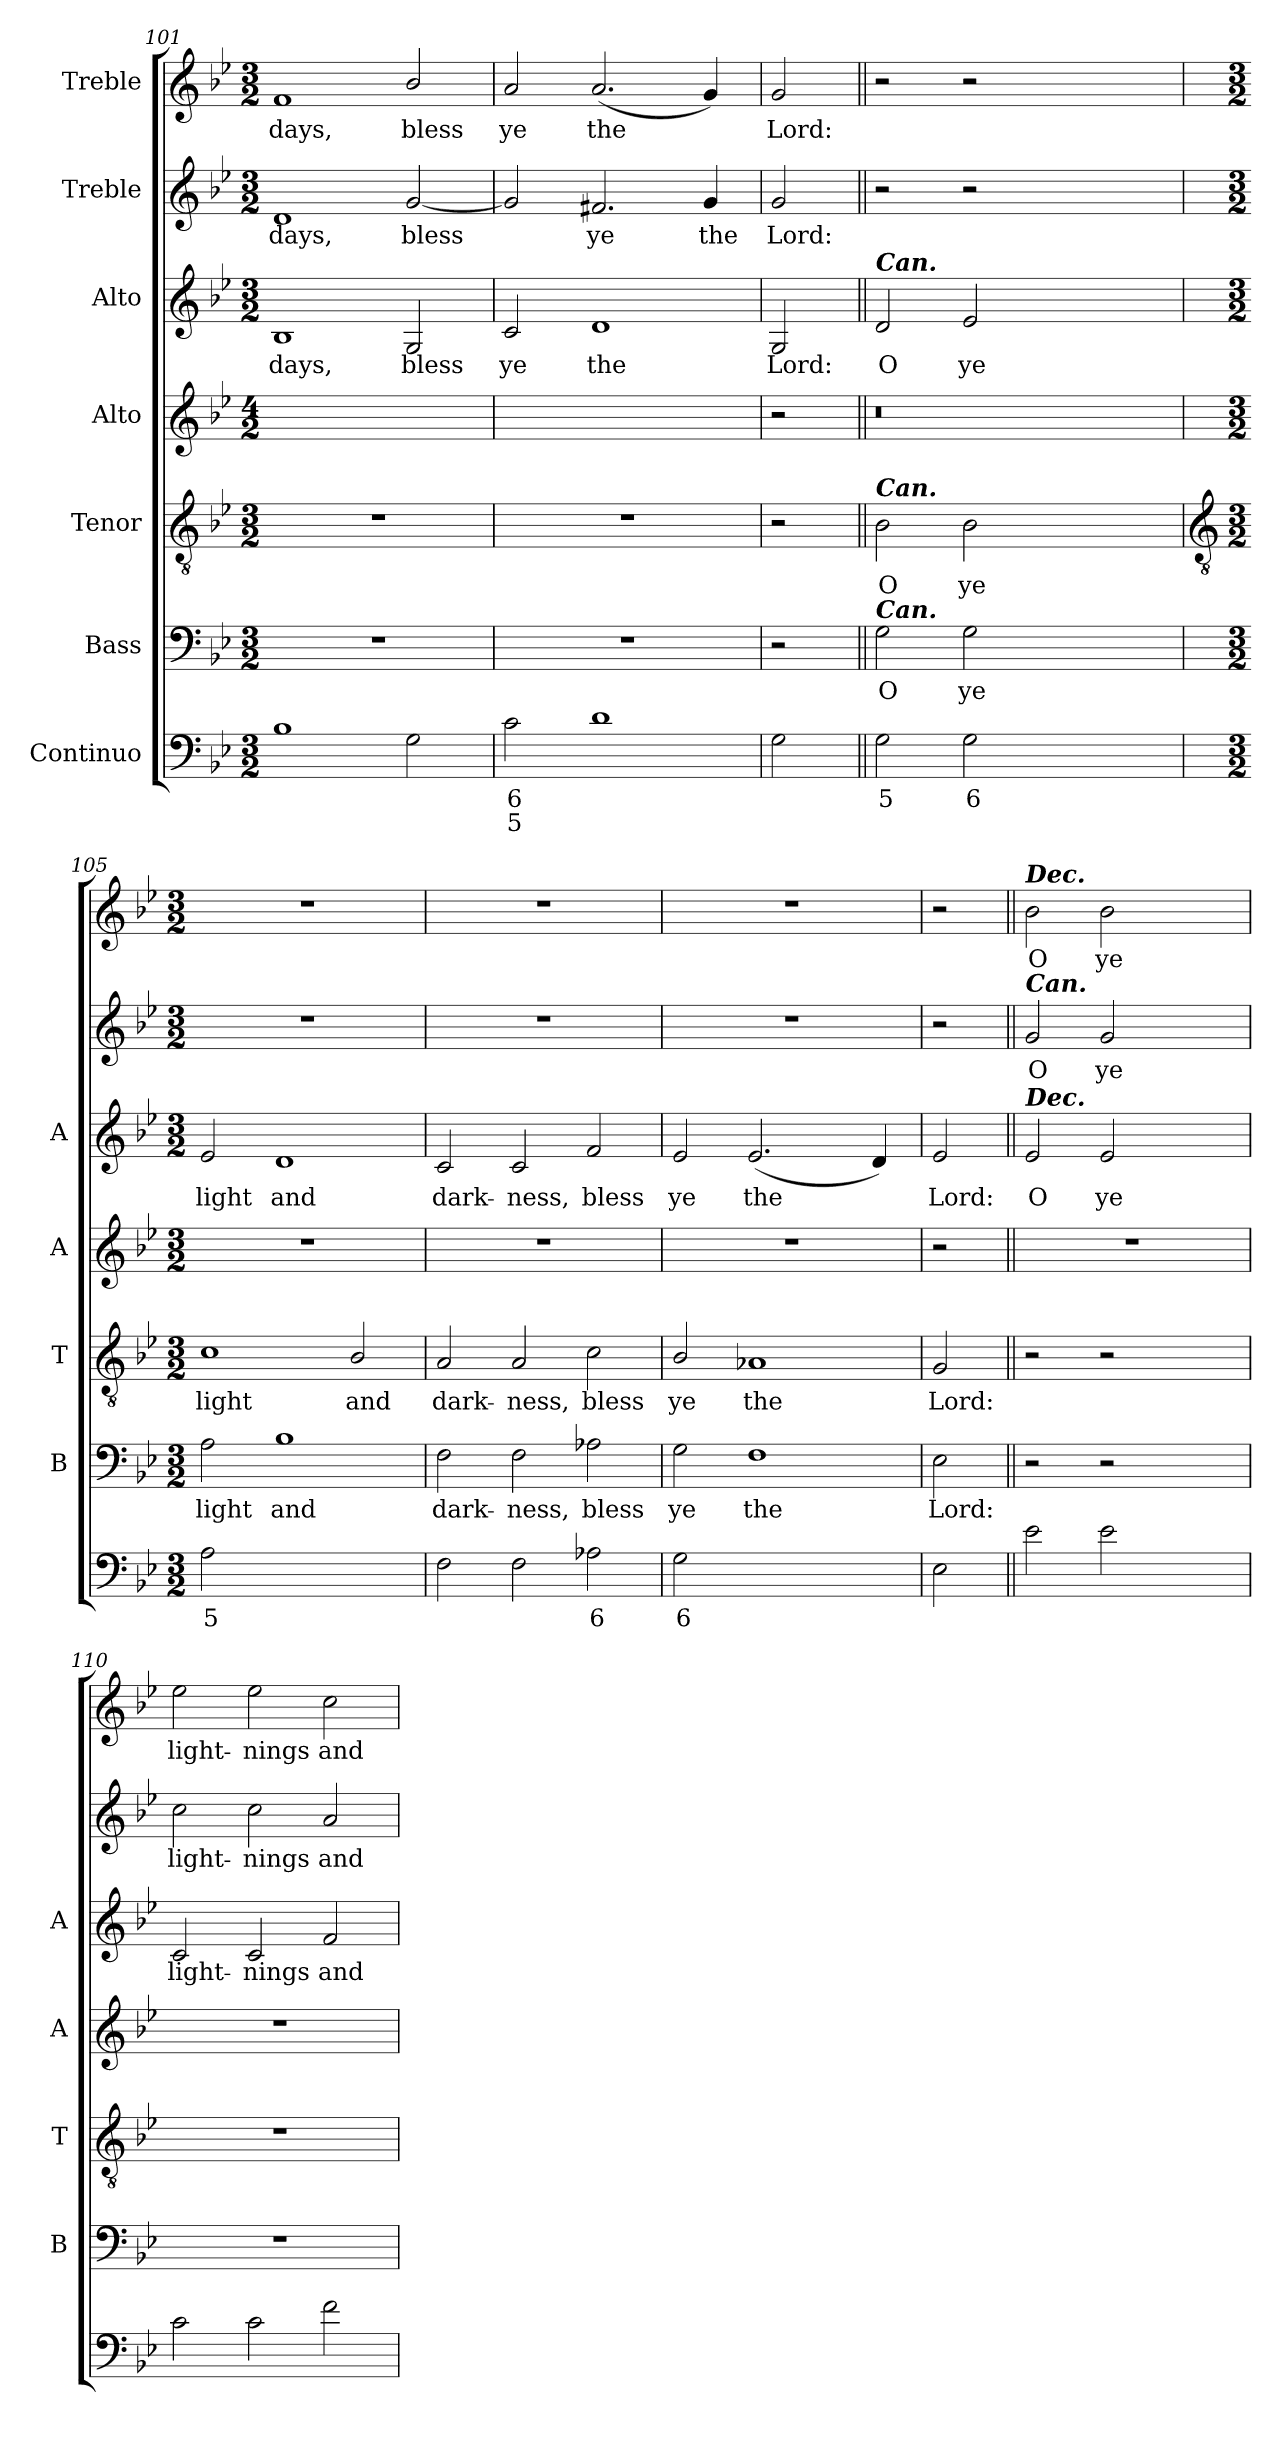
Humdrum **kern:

**kern	**text	**text	**kern	**text	**kern	**text	**kern	**kern	**text	**kern	**text	**kern	**text
*part7	*part7	*part7	*part6	*part6	*part5	*part5	*part4	*part3	*part3	*part2	*part2	*part1	*part1
*staff7	*staff7	*staff7	*staff6	*staff6	*staff5	*staff5	*staff4	*staff3	*staff3	*staff2	*staff2	*staff1	*staff1
*I"Continuo	*	*	*I"Bass	*	*I"Tenor	*	*I"Alto	*I"Alto	*	*I"Treble	*	*I"Treble	*
*	*	*	*I'B	*	*I'T	*	*I'A	*I'A	*	*	*	*	*
*clefF4	*	*	*clefF4	*	*clefGv2	*	*clefG2	*clefG2	*	*clefG2	*	*clefG2	*
*k[b-e-]	*	*	*k[b-e-]	*	*k[b-e-]	*	*k[b-e-]	*k[b-e-]	*	*k[b-e-]	*	*k[b-e-]	*
*B-:	*	*	*B-:	*	*B-:	*	*B-:	*B-:	*	*B-:	*	*B-:	*
*M3/2	*	*	*M3/2	*	*M3/2	*	*M4/2	*M3/2	*	*M3/2	*	*M3/2	*
=101	=101	=101	=101	=101	=101	=101	=101	=101	=101	=101	=101	=101	=101
!	!	!	!LO:N:vis=1	!	!LO:N:vis=1	!	!	!	!LO:LY:b	!	!LO:LY:b	!	!LO:LY:b
1B-	.	.	1.r	.	1.r	.	1.r	1B-	days,	1d	days,	1f	days,
!	!	!	!	!	!	!	!	!	!LO:LY:b	!	!LO:LY:b	!	!LO:LY:b
2G	.	.	.	.	.	.	.	2G	bless	[2g	bless	2b-/	bless
=102	=102	=102	=102	=102	=102	=102	=102	=102	=102	=102	=102	=102	=102
!	!LO:LY:b	!LO:LY:b	!LO:N:vis=1	!	!LO:N:vis=1	!	!	!	!LO:LY:b	!	!	!	!LO:LY:b
2c	6	5	1.r	.	1.r	.	1.r	2c	ye	2g]	.	2a	ye
!	!	!	!	!	!	!	!	!	!LO:LY:b	!	!LO:LY:b	!	!LO:LY:b
1d	.	.	.	.	.	.	.	1d	the	2.f#X	ye	(<2.a	the
!	!	!	!	!	!	!	!	!	!	!	!LO:LY:b	!	!
.	.	.	.	.	.	.	.	.	.	4g	the	4g)	.
=103	=103	=103	=103	=103	=103	=103	=103	=103	=103	=103	=103	=103	=103
!	!	!	!	!	!	!	!	!	!LO:LY:b	!	!LO:LY:b	!	!LO:LY:b
2G	.	.	2r	.	2r	.	2r	2G	Lord:	2g	Lord:	2g	Lord:
=104||	=104||	=104||	=104||	=104||	=104||	=104||	=104||	=104||	=104||	=104||	=104||	=104||	=104||
!	!	!	!	!	!	!	!	!LO:TX:a:Bi:t=Can.	!	!	!	!	!
!	!	!	!	!	!LO:TX:a:Bi:t=Can.	!	!	!	!	!	!	!	!
!	!	!	!LO:TX:a:Bi:t=Can.	!	!	!	!	!	!	!	!	!	!
!	!LO:LY:b	!	!	!LO:LY:b	!	!LO:LY:b	!	!	!LO:LY:b	!	!	!	!
2G	5	.	2G	O	2B-	O	0r	2d	O	2r	.	2r	.
!	!LO:LY:b	!	!	!LO:LY:b	!	!LO:LY:b	!	!	!LO:LY:b	!	!	!	!
2G	6	.	2G	ye	2B-	ye	.	2e-	ye	2r	.	2r	.
1ryy	.	.	1ryy	.	1ryy	.	.	1ryy	.	1ryy	.	1ryy	.
!!LO:LB:g=z
=105	=105	=105	=105	=105	=105	=105	=105	=105	=105	=105	=105	=105	=105
*	*	*	*	*	*clefGv2	*	*	*	*	*	*	*	*
*M3/2	*	*	*M3/2	*	*M3/2	*	*M3/2	*M3/2	*	*M3/2	*	*M3/2	*
!	!LO:LY:b	!	!	!LO:LY:b	!	!LO:LY:b	!	!	!LO:LY:b	!LO:N:vis=1	!	!LO:N:vis=1	!
2A	5	.	2A	light	1c	light	1.r	2e-	light	1.r	.	1.r	.
!	!LO:LY:b	!	!	!LO:LY:b	!	!	!	!	!LO:LY:b	!	!	!	!
[2B-yy	9	.	1B-	and	.	.	.	1d	and	.	.	.	.
!	!LO:LY:b	!	!	!	!	!LO:LY:b	!	!	!	!	!	!	!
2B-yy]	8	.	.	.	2B-/	and	.	.	.	.	.	.	.
=106	=106	=106	=106	=106	=106	=106	=106	=106	=106	=106	=106	=106	=106
!	!	!	!	!LO:LY:b	!	!LO:LY:b	!	!	!LO:LY:b	!LO:N:vis=1	!	!LO:N:vis=1	!
2F	.	.	2F	dark-	2A	dark-	1.r	2c	dark-	1.r	.	1.r	.
!	!	!	!	!LO:LY:b	!	!LO:LY:b	!	!	!LO:LY:b	!	!	!	!
2F	.	.	2F	-ness,	2A	-ness,	.	2c	-ness,	.	.	.	.
!	!LO:LY:b	!	!	!LO:LY:b	!	!LO:LY:b	!	!	!LO:LY:b	!	!	!	!
2A-X	6	.	2A-X	bless	2c	bless	.	2f	bless	.	.	.	.
=107	=107	=107	=107	=107	=107	=107	=107	=107	=107	=107	=107	=107	=107
!	!LO:LY:b	!	!	!LO:LY:b	!	!LO:LY:b	!	!	!LO:LY:b	!LO:N:vis=1	!	!LO:N:vis=1	!
2G	6	.	2G	ye	2B-/	ye	1.r	2e-	ye	1.r	.	1.r	.
!	!LO:LY:b	!LO:LY:b	!	!LO:LY:b	!	!LO:LY:b	!	!	!LO:LY:b	!	!	!	!
[2Fyy	7	3	1F	the	1A-X	the	.	(<2.e-	the	.	.	.	.
!	!LO:LY:b	!	!	!	!	!	!	!	!	!	!	!	!
2Fyy]	6	.	.	.	.	.	.	.	.	.	.	.	.
.	.	.	.	.	.	.	.	4d)	.	.	.	.	.
=108	=108	=108	=108	=108	=108	=108	=108	=108	=108	=108	=108	=108	=108
!	!	!	!	!LO:LY:b	!	!LO:LY:b	!	!	!LO:LY:b	!	!	!	!
2E-	.	.	2E-	Lord:	2G	Lord:	2r	2e-	Lord:	2r	.	2r	.
=109||	=109||	=109||	=109||	=109||	=109||	=109||	=109||	=109||	=109||	=109||	=109||	=109||	=109||
!	!	!	!	!	!	!	!	!	!	!	!	!LO:TX:a:Bi:t=Dec.	!
!	!	!	!	!	!	!	!	!	!	!LO:TX:a:Bi:t=Can.	!	!	!
!	!	!	!	!	!	!	!	!LO:TX:a:Bi:t=Dec.	!	!	!	!	!
!	!	!	!	!	!	!	!	!	!LO:LY:b	!	!LO:LY:b	!	!LO:LY:b
2e-	.	.	2r	.	2r	.	1.r	2e-	O	2g	O	2b-	O
!	!	!	!	!	!	!	!	!	!LO:LY:b	!	!LO:LY:b	!	!LO:LY:b
2e-	.	.	2r	.	2r	.	.	2e-	ye	2g	ye	2b-	ye
2ryy	.	.	2ryy	.	2ryy	.	.	2ryy	.	2ryy	.	2ryy	.
=110	=110	=110	=110	=110	=110	=110	=110	=110	=110	=110	=110	=110	=110
!	!	!	!LO:N:vis=1	!	!LO:N:vis=1	!	!	!	!LO:LY:b	!	!LO:LY:b	!	!LO:LY:b
2c	.	.	1.r	.	1.r	.	1.r	2c	light-	2cc	light-	2ee-	light-
!	!	!	!	!	!	!	!	!	!LO:LY:b	!	!LO:LY:b	!	!LO:LY:b
2c	.	.	.	.	.	.	.	2c	-nings	2cc	-nings	2ee-	-nings
!	!	!	!	!	!	!	!	!	!LO:LY:b	!	!LO:LY:b	!	!LO:LY:b
2f	.	.	.	.	.	.	.	2f	and	2a	and	2cc	and
=	=	=	=	=	=	=	=	=	=	=	=	=	=
*-	*-	*-	*-	*-	*-	*-	*-	*-	*-	*-	*-	*-	*-
